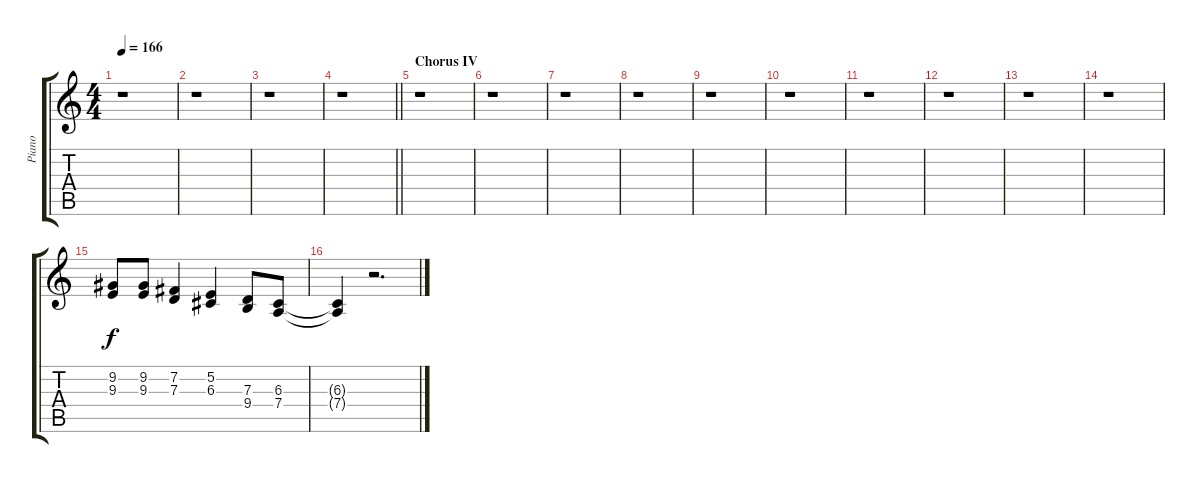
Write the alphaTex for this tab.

\track ("Piano" "Piano") {instrument acousticgrandpiano}
\staff {score tabs}
\tuning (E4 B3 G3 D3 A2 E2) {hide}
\ts (4 4)
\tempo 166
\clef g2
\ks c
r.1{dy f} |
r.1 |
r.1 |
\barLineRight lightlight
r.1 |
\section ("" "Chorus IV")
r.1 |
r.1 |
r.1 |
r.1 |
r.1 |
r.1 |
r.1 |
r.1 |
r.1 |
r.1 |
(9.2 9.3).8 (9.2 9.3).8 (7.2 7.3).4 (5.2 6.3).4 (7.3 9.4).8 (6.3 7.4).8 |
(6.3{t} 7.4{t}).4 r.2{d}
